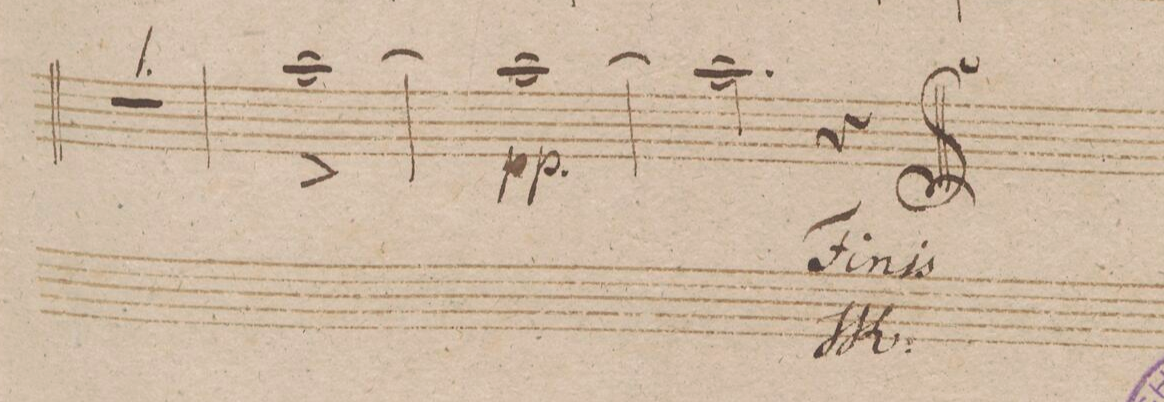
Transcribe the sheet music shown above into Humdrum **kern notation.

**kern	**dynam
*I"Flauto 2do	*
*clefG2	*
*k[b-]	*
*met(c|)	*
*M2/2	*
1r	.
=107	=107
[1aa\^<	.
=108	=108
1aa\_	pp
=109	=109
2.aa\]	.
4r	.
==	==
*-	*-
